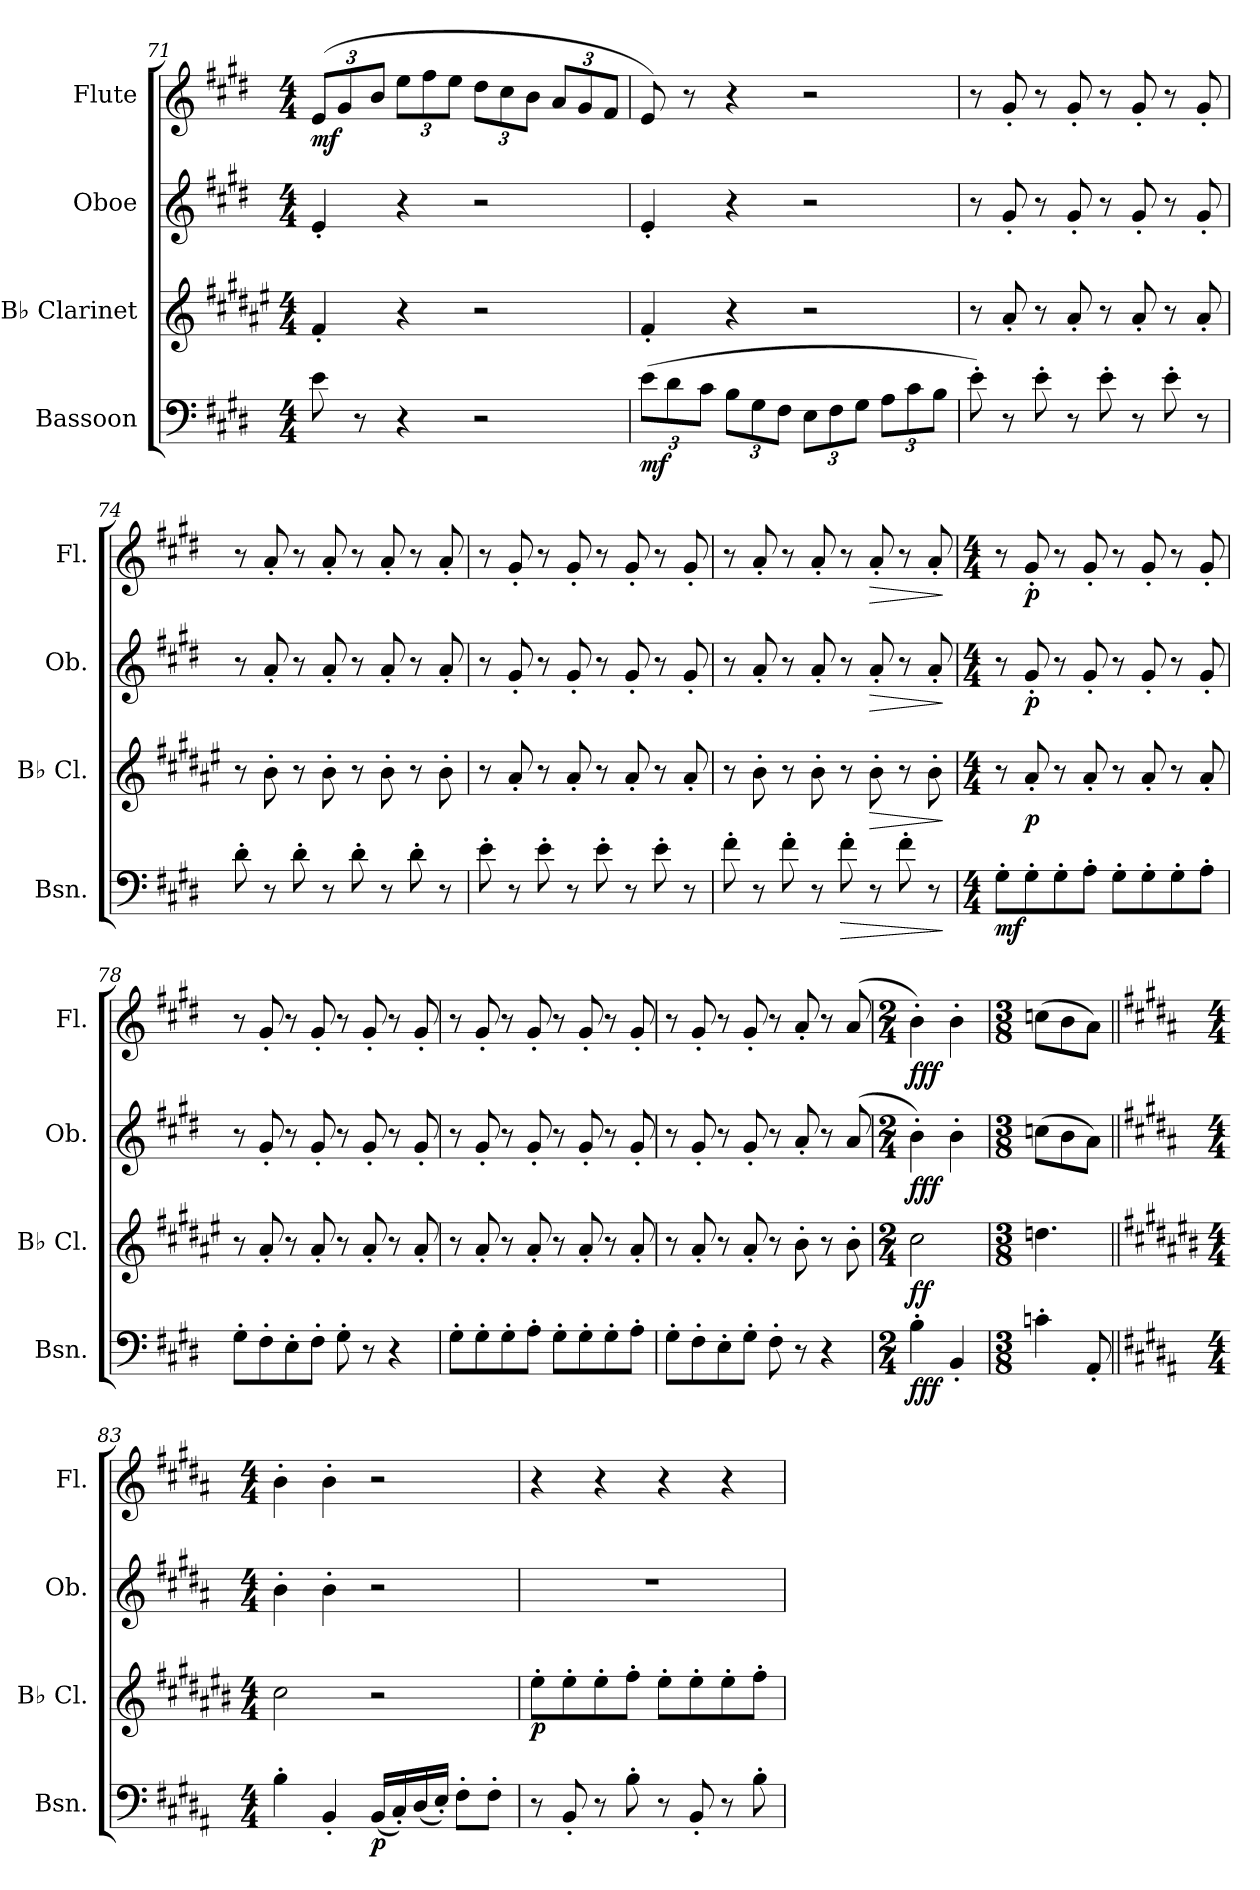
**kern	**dynam	**kern	**dynam	**kern	**dynam	**kern	**dynam
*part4	*part4	*part3	*part3	*part2	*part2	*part1	*part1
*staff4	*staff4	*staff3	*staff3	*staff2	*staff2	*staff1	*staff1
*I"Bassoon	*	*I"B♭ Clarinet	*	*I"Oboe	*	*I"Flute	*
*I'Bsn.	*	*I'B♭ Cl.	*	*I'Ob.	*	*I'Fl.	*
*clefF4	*	*clefG2	*	*clefG2	*	*clefG2	*
*	*	*ITrd1c2	*	*	*	*	*
*k[f#c#g#d#]	*	*k[f#c#g#d#]	*	*k[f#c#g#d#]	*	*k[f#c#g#d#]	*
*M4/4	*	*M4/4	*	*M4/4	*	*M4/4	*
*	*	*	*	*	*	*Xbrackettup	*
=71	=71	=71	=71	=71	=71	=71	=71
!	!	!	!	!	!	!	!LO:DY:b
8e\	.	4e'/	.	4e'/	.	(>12e/L	mf
.	.	.	.	.	.	12g#/	.
8r	.	.	.	.	.	.	.
.	.	.	.	.	.	12b/J	.
4r	.	4r	.	4r	.	12ee\L	.
.	.	.	.	.	.	12ff#\	.
.	.	.	.	.	.	12ee\J	.
2r	.	2r	.	2r	.	12dd#\L	.
.	.	.	.	.	.	12cc#\	.
.	.	.	.	.	.	12b\J	.
.	.	.	.	.	.	12a/L	.
.	.	.	.	.	.	12g#/	.
.	.	.	.	.	.	12f#/J	.
!!LO:PB:g=z
=72	=72	=72	=72	=72	=72	=72	=72
*Xbrackettup	*	*	*	*	*	*	*
!	!LO:DY:b	!	!	!	!	!	!
(>12e\L	mf	4e'/	.	4e'/	.	8e/)	.
12d#\	.	.	.	.	.	.	.
.	.	.	.	.	.	8r	.
12c#\J	.	.	.	.	.	.	.
12B\L	.	4r	.	4r	.	4r	.
12G#\	.	.	.	.	.	.	.
12F#\J	.	.	.	.	.	.	.
12E\L	.	2r	.	2r	.	2r	.
12F#\	.	.	.	.	.	.	.
12G#\J	.	.	.	.	.	.	.
12A\L	.	.	.	.	.	.	.
12c#\	.	.	.	.	.	.	.
12B\J	.	.	.	.	.	.	.
=73	=73	=73	=73	=73	=73	=73	=73
8e'\)	.	8r	.	8r	.	8r	.
8r	.	8g#'/	.	8g#'/	.	8g#'/	.
8e'\	.	8r	.	8r	.	8r	.
8r	.	8g#'/	.	8g#'/	.	8g#'/	.
8e'\	.	8r	.	8r	.	8r	.
8r	.	8g#'/	.	8g#'/	.	8g#'/	.
8e'\	.	8r	.	8r	.	8r	.
8r	.	8g#'/	.	8g#'/	.	8g#'/	.
=74	=74	=74	=74	=74	=74	=74	=74
8d#'\	.	8r	.	8r	.	8r	.
8r	.	8a'\	.	8a'/	.	8a'/	.
8d#'\	.	8r	.	8r	.	8r	.
8r	.	8a'\	.	8a'/	.	8a'/	.
8d#'\	.	8r	.	8r	.	8r	.
8r	.	8a'\	.	8a'/	.	8a'/	.
8d#'\	.	8r	.	8r	.	8r	.
8r	.	8a'\	.	8a'/	.	8a'/	.
!!LO:LB:g=z
=75	=75	=75	=75	=75	=75	=75	=75
8e'\	.	8r	.	8r	.	8r	.
8r	.	8g#'/	.	8g#'/	.	8g#'/	.
8e'\	.	8r	.	8r	.	8r	.
8r	.	8g#'/	.	8g#'/	.	8g#'/	.
8e'\	.	8r	.	8r	.	8r	.
8r	.	8g#'/	.	8g#'/	.	8g#'/	.
8e'\	.	8r	.	8r	.	8r	.
8r	.	8g#'/	.	8g#'/	.	8g#'/	.
=76	=76	=76	=76	=76	=76	=76	=76
8f#'\	.	8r	.	8r	.	8r	.
8r	.	8a'\	.	8a'/	.	8a'/	.
8f#'\	.	8r	.	8r	.	8r	.
8r	.	8a'\	.	8a'/	.	8a'/	.
!	!LO:HP:b	!	!	!	!	!	!
8f#'\	>	8r	.	8r	.	8r	.
!	!	!	!LO:HP:b	!	!LO:HP:b	!	!LO:HP:b
8r	.	8a'\	>	8a'/	>	8a'/	>
8f#'\	.	8r	.	8r	.	8r	.
8r	.	8a'\	.	8a'/	.	8a'/	.
.	]	.	]	.	]	.	]
=77	=77	=77	=77	=77	=77	=77	=77
*M4/4	*	*M4/4	*	*M4/4	*	*M4/4	*
!	!LO:DY:b	!	!	!	!	!	!
8G#'\L	mf	8r	.	8r	.	8r	.
!	!	!	!LO:DY:b	!	!LO:DY:b	!	!LO:DY:b
8G#'\	.	8g#'/	p	8g#'/	p	8g#'/	p
8G#'\	.	8r	.	8r	.	8r	.
8A'\J	.	8g#'/	.	8g#'/	.	8g#'/	.
8G#'\L	.	8r	.	8r	.	8r	.
8G#'\	.	8g#'/	.	8g#'/	.	8g#'/	.
8G#'\	.	8r	.	8r	.	8r	.
8A'\J	.	8g#'/	.	8g#'/	.	8g#'/	.
=78	=78	=78	=78	=78	=78	=78	=78
8G#'\L	.	8r	.	8r	.	8r	.
8F#'\	.	8g#'/	.	8g#'/	.	8g#'/	.
8E'\	.	8r	.	8r	.	8r	.
8F#'\J	.	8g#'/	.	8g#'/	.	8g#'/	.
8G#'\	.	8r	.	8r	.	8r	.
8r	.	8g#'/	.	8g#'/	.	8g#'/	.
4r	.	8r	.	8r	.	8r	.
.	.	8g#'/	.	8g#'/	.	8g#'/	.
!!LO:LB:g=z
=79	=79	=79	=79	=79	=79	=79	=79
8G#'\L	.	8r	.	8r	.	8r	.
8G#'\	.	8g#'/	.	8g#'/	.	8g#'/	.
8G#'\	.	8r	.	8r	.	8r	.
8A'\J	.	8g#'/	.	8g#'/	.	8g#'/	.
8G#'\L	.	8r	.	8r	.	8r	.
8G#'\	.	8g#'/	.	8g#'/	.	8g#'/	.
8G#'\	.	8r	.	8r	.	8r	.
8A'\J	.	8g#'/	.	8g#'/	.	8g#'/	.
=80	=80	=80	=80	=80	=80	=80	=80
8G#'\L	.	8r	.	8r	.	8r	.
8F#'\	.	8g#'/	.	8g#'/	.	8g#'/	.
8E'\	.	8r	.	8r	.	8r	.
8G#'\J	.	8g#'/	.	8g#'/	.	8g#'/	.
8F#'\	.	8r	.	8r	.	8r	.
8r	.	8a'\	.	8a'/	.	8a'/	.
4r	.	8r	.	8r	.	8r	.
.	.	8a'\	.	(<8a/	.	(<8a/	.
=81	=81	=81	=81	=81	=81	=81	=81
*M2/4	*	*M2/4	*	*M2/4	*	*M2/4	*
!	!LO:DY:b	!	!LO:DY:b	!	!LO:DY:b	!	!LO:DY:b
4B'\	fff	2b\	ff	4b'\)	fff	4b'\)	fff
4BB'/	.	.	.	4b'\	.	4b'\	.
=82	=82	=82	=82	=82	=82	=82	=82
*M3/8	*	*M3/8	*	*M3/8	*	*M3/8	*
4cn'\	.	4.ccn\	.	(>8ccn\L	.	(>8ccn\L	.
.	.	.	.	8b\	.	8b\	.
8AA'/	.	.	.	8a\J)	.	8a\J)	.
!!LO:PB:g=z
=83||	=83||	=83||	=83||	=83||	=83||	=83||	=83||
*k[f#c#g#d#a#]	*	*k[f#c#g#d#a#]	*	*k[f#c#g#d#a#]	*	*k[f#c#g#d#a#]	*
*M4/4	*	*M4/4	*	*M4/4	*	*M4/4	*
4B'\	.	2b\	.	4b'\	.	4b'\	.
4BB'/	.	.	.	4b'\	.	4b'\	.
!	!LO:DY:b	!	!	!	!	!	!
(<16BB/LL	p	2r	.	2r	.	2r	.
16C#'/)	.	.	.	.	.	.	.
(<16D#/	.	.	.	.	.	.	.
16E'/JJ)	.	.	.	.	.	.	.
8F#'\L	.	.	.	.	.	.	.
8F#'\J	.	.	.	.	.	.	.
=84	=84	=84	=84	=84	=84	=84	=84
!	!	!	!LO:DY:b	!	!	!	!
8r	.	8dd#'\L	p	1r	.	4r	.
8BB'/	.	8dd#'\	.	.	.	.	.
8r	.	8dd#'\	.	.	.	4r	.
8B'\	.	8ee'\J	.	.	.	.	.
8r	.	8dd#'\L	.	.	.	4r	.
8BB'/	.	8dd#'\	.	.	.	.	.
8r	.	8dd#'\	.	.	.	4r	.
8B'\	.	8ee'\J	.	.	.	.	.
=	=	=	=	=	=	=	=
*-	*-	*-	*-	*-	*-	*-	*-
